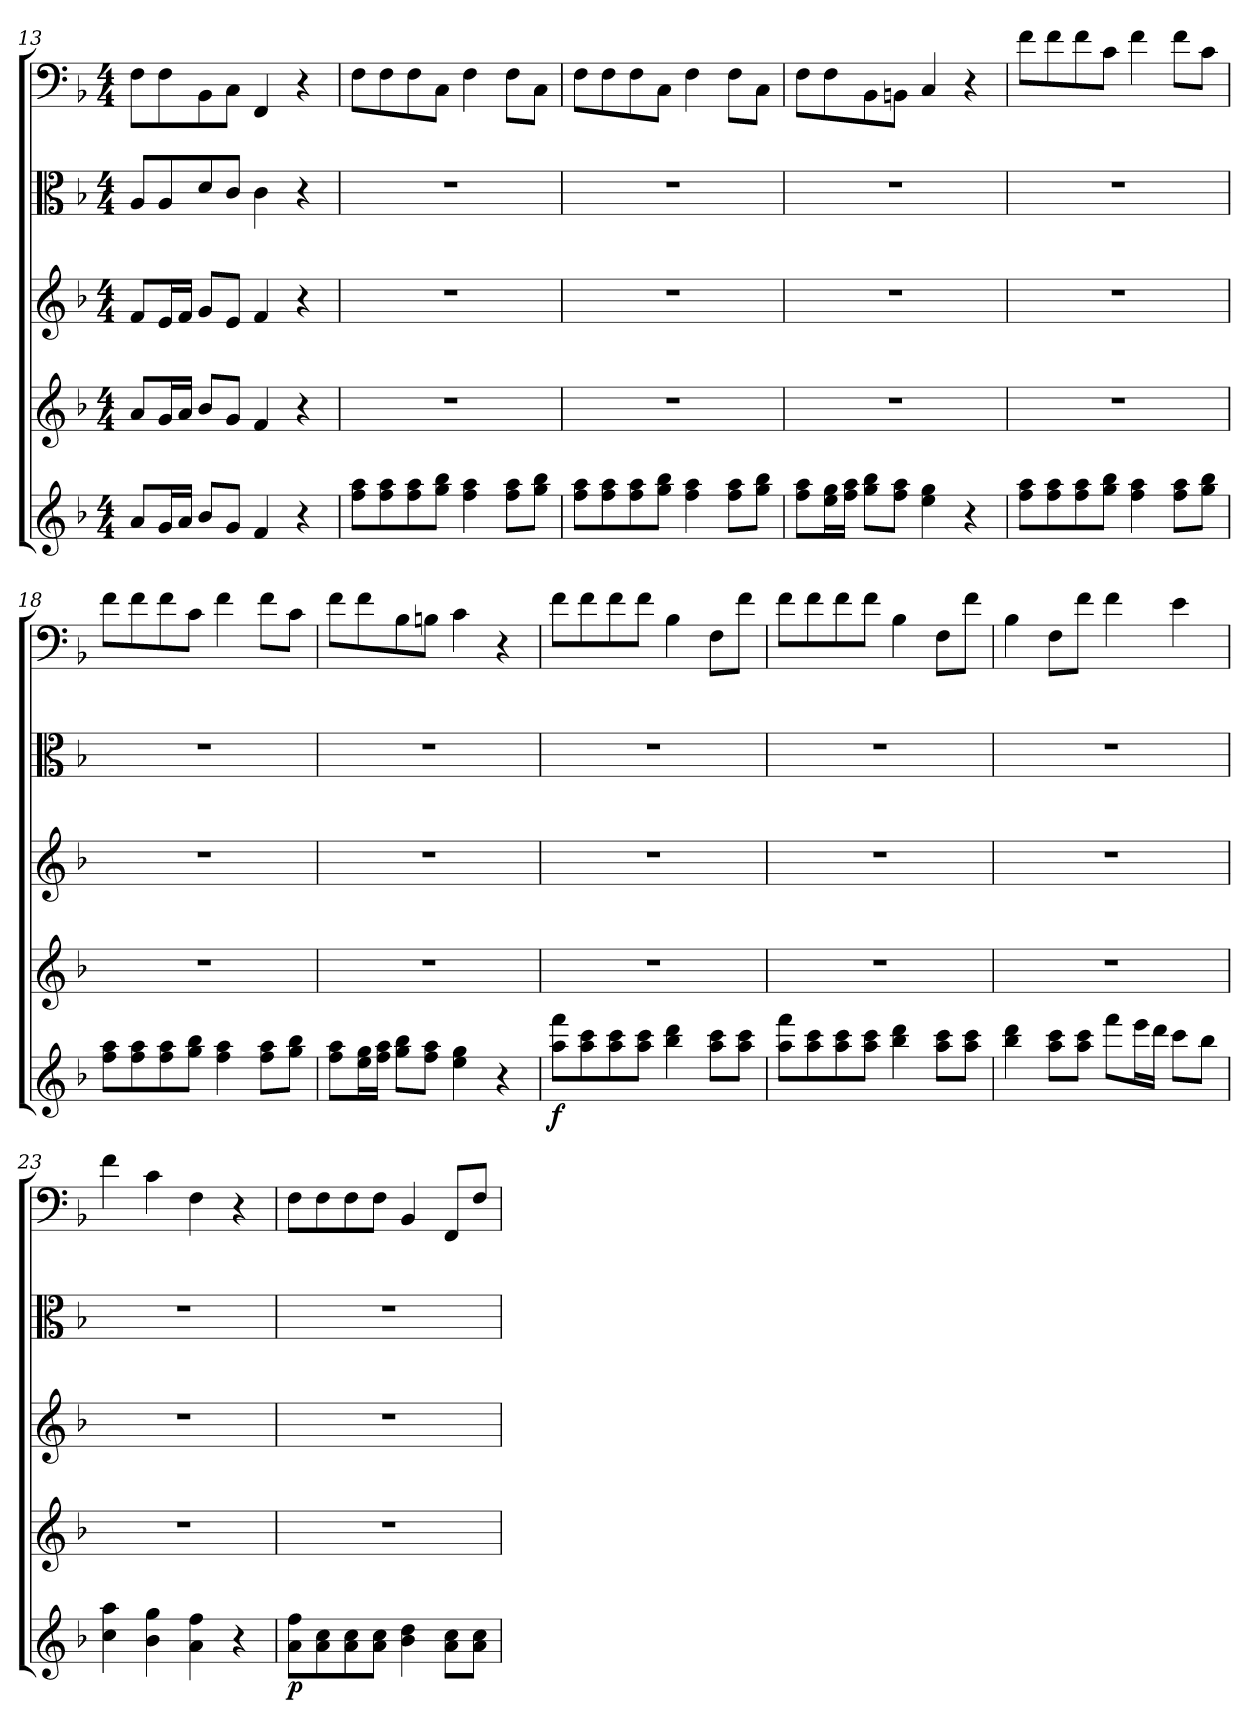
**kern	**dynam	**kern	**kern	**kern	**kern
*part5	*part5	*part4	*part3	*part2	*part1
*staff5	*staff5	*staff4	*staff3	*staff2	*staff1
*clefG2	*	*clefG2	*clefG2	*clefC3	*clefF4
*k[b-]	*	*k[b-]	*k[b-]	*k[b-]	*k[b-]
*F:	*	*F:	*F:	*F:	*F:
*M4/4	*	*M4/4	*M4/4	*M4/4	*M4/4
=13	=13	=13	=13	=13	=13
8a/L	.	8a/L	8f/L	8A/L	8F\L
16g/L	.	16g/L	16e/L	8A/	8F\
16a/JJ	.	16a/JJ	16f/JJ	.	.
8b-/L	.	8b-/L	8g/L	8d/	8BB-\
8g/J	.	8g/J	8e/J	8c/J	8C\J
4f/	.	4f/	4f/	4c\	4FF/
4r	.	4r	4r	4r	4r
=14	=14	=14	=14	=14	=14
8ff\ 8aa\L	.	1r	1r	1r	8F\L
8ff\ 8aa\	.	.	.	.	8F\
8ff\ 8aa\	.	.	.	.	8F\
8gg\ 8bb-\J	.	.	.	.	8C\J
4ff\ 4aa\	.	.	.	.	4F\
8ff\ 8aa\L	.	.	.	.	8F\L
8gg\ 8bb-\J	.	.	.	.	8C\J
=15	=15	=15	=15	=15	=15
8ff\ 8aa\L	.	1r	1r	1r	8F\L
8ff\ 8aa\	.	.	.	.	8F\
8ff\ 8aa\	.	.	.	.	8F\
8gg\ 8bb-\J	.	.	.	.	8C\J
4ff\ 4aa\	.	.	.	.	4F\
8ff\ 8aa\L	.	.	.	.	8F\L
8gg\ 8bb-\J	.	.	.	.	8C\J
=16	=16	=16	=16	=16	=16
8ff\ 8aa\L	.	1r	1r	1r	8F\L
16ee\ 16gg\L	.	.	.	.	8F\
16ff\ 16aa\JJ	.	.	.	.	.
8gg\ 8bb-\L	.	.	.	.	8BB-\
8ff\ 8aa\J	.	.	.	.	8BBn\J
4ee\ 4gg\	.	.	.	.	4C/
4r	.	.	.	.	4r
=17	=17	=17	=17	=17	=17
8ff\ 8aa\L	.	1r	1r	1r	8f\L
8ff\ 8aa\	.	.	.	.	8f\
8ff\ 8aa\	.	.	.	.	8f\
8gg\ 8bb-\J	.	.	.	.	8c\J
4ff\ 4aa\	.	.	.	.	4f\
8ff\ 8aa\L	.	.	.	.	8f\L
8gg\ 8bb-\J	.	.	.	.	8c\J
=18	=18	=18	=18	=18	=18
8ff\ 8aa\L	.	1r	1r	1r	8f\L
8ff\ 8aa\	.	.	.	.	8f\
8ff\ 8aa\	.	.	.	.	8f\
8gg\ 8bb-\J	.	.	.	.	8c\J
4ff\ 4aa\	.	.	.	.	4f\
8ff\ 8aa\L	.	.	.	.	8f\L
8gg\ 8bb-\J	.	.	.	.	8c\J
=19	=19	=19	=19	=19	=19
8ff\ 8aa\L	.	1r	1r	1r	8f\L
16ee\ 16gg\L	.	.	.	.	8f\
16ff\ 16aa\JJ	.	.	.	.	.
8gg\ 8bb-\L	.	.	.	.	8B-\
8ff\ 8aa\J	.	.	.	.	8Bn\J
4ee\ 4gg\	.	.	.	.	4c\
4r	.	.	.	.	4r
=20	=20	=20	=20	=20	=20
8aa\ 8fff\L	f	1r	1r	1r	8f\L
8aa\ 8ccc\	.	.	.	.	8f\
8aa\ 8ccc\	.	.	.	.	8f\
8aa\ 8ccc\J	.	.	.	.	8f\J
4bb-\ 4ddd\	.	.	.	.	4B-\
8aa\ 8ccc\L	.	.	.	.	8F\L
8aa\ 8ccc\J	.	.	.	.	8f\J
=21	=21	=21	=21	=21	=21
8aa\ 8fff\L	.	1r	1r	1r	8f\L
8aa\ 8ccc\	.	.	.	.	8f\
8aa\ 8ccc\	.	.	.	.	8f\
8aa\ 8ccc\J	.	.	.	.	8f\J
4bb-\ 4ddd\	.	.	.	.	4B-\
8aa\ 8ccc\L	.	.	.	.	8F\L
8aa\ 8ccc\J	.	.	.	.	8f\J
=22	=22	=22	=22	=22	=22
4bb-\ 4ddd\	.	1r	1r	1r	4B-\
8aa\ 8ccc\L	.	.	.	.	8F\L
8aa\ 8ccc\J	.	.	.	.	8f\J
8fff\L	.	.	.	.	4f\
16eee\L	.	.	.	.	.
16ddd\JJ	.	.	.	.	.
8ccc\L	.	.	.	.	4e\
8bb-\J	.	.	.	.	.
=23	=23	=23	=23	=23	=23
4cc\ 4aa\	.	1r	1r	1r	4f\
4b-\ 4gg\	.	.	.	.	4c\
4a\ 4ff\	.	.	.	.	4F\
4r	.	.	.	.	4r
=24	=24	=24	=24	=24	=24
8a\ 8ff\L	p	1r	1r	1r	8F\L
8a\ 8cc\	.	.	.	.	8F\
8a\ 8cc\	.	.	.	.	8F\
8a\ 8cc\J	.	.	.	.	8F\J
4b-\ 4dd\	.	.	.	.	4BB-/
8a\ 8cc\L	.	.	.	.	8FF/L
8a\ 8cc\J	.	.	.	.	8F/J
=	=	=	=	=	=
*-	*-	*-	*-	*-	*-
